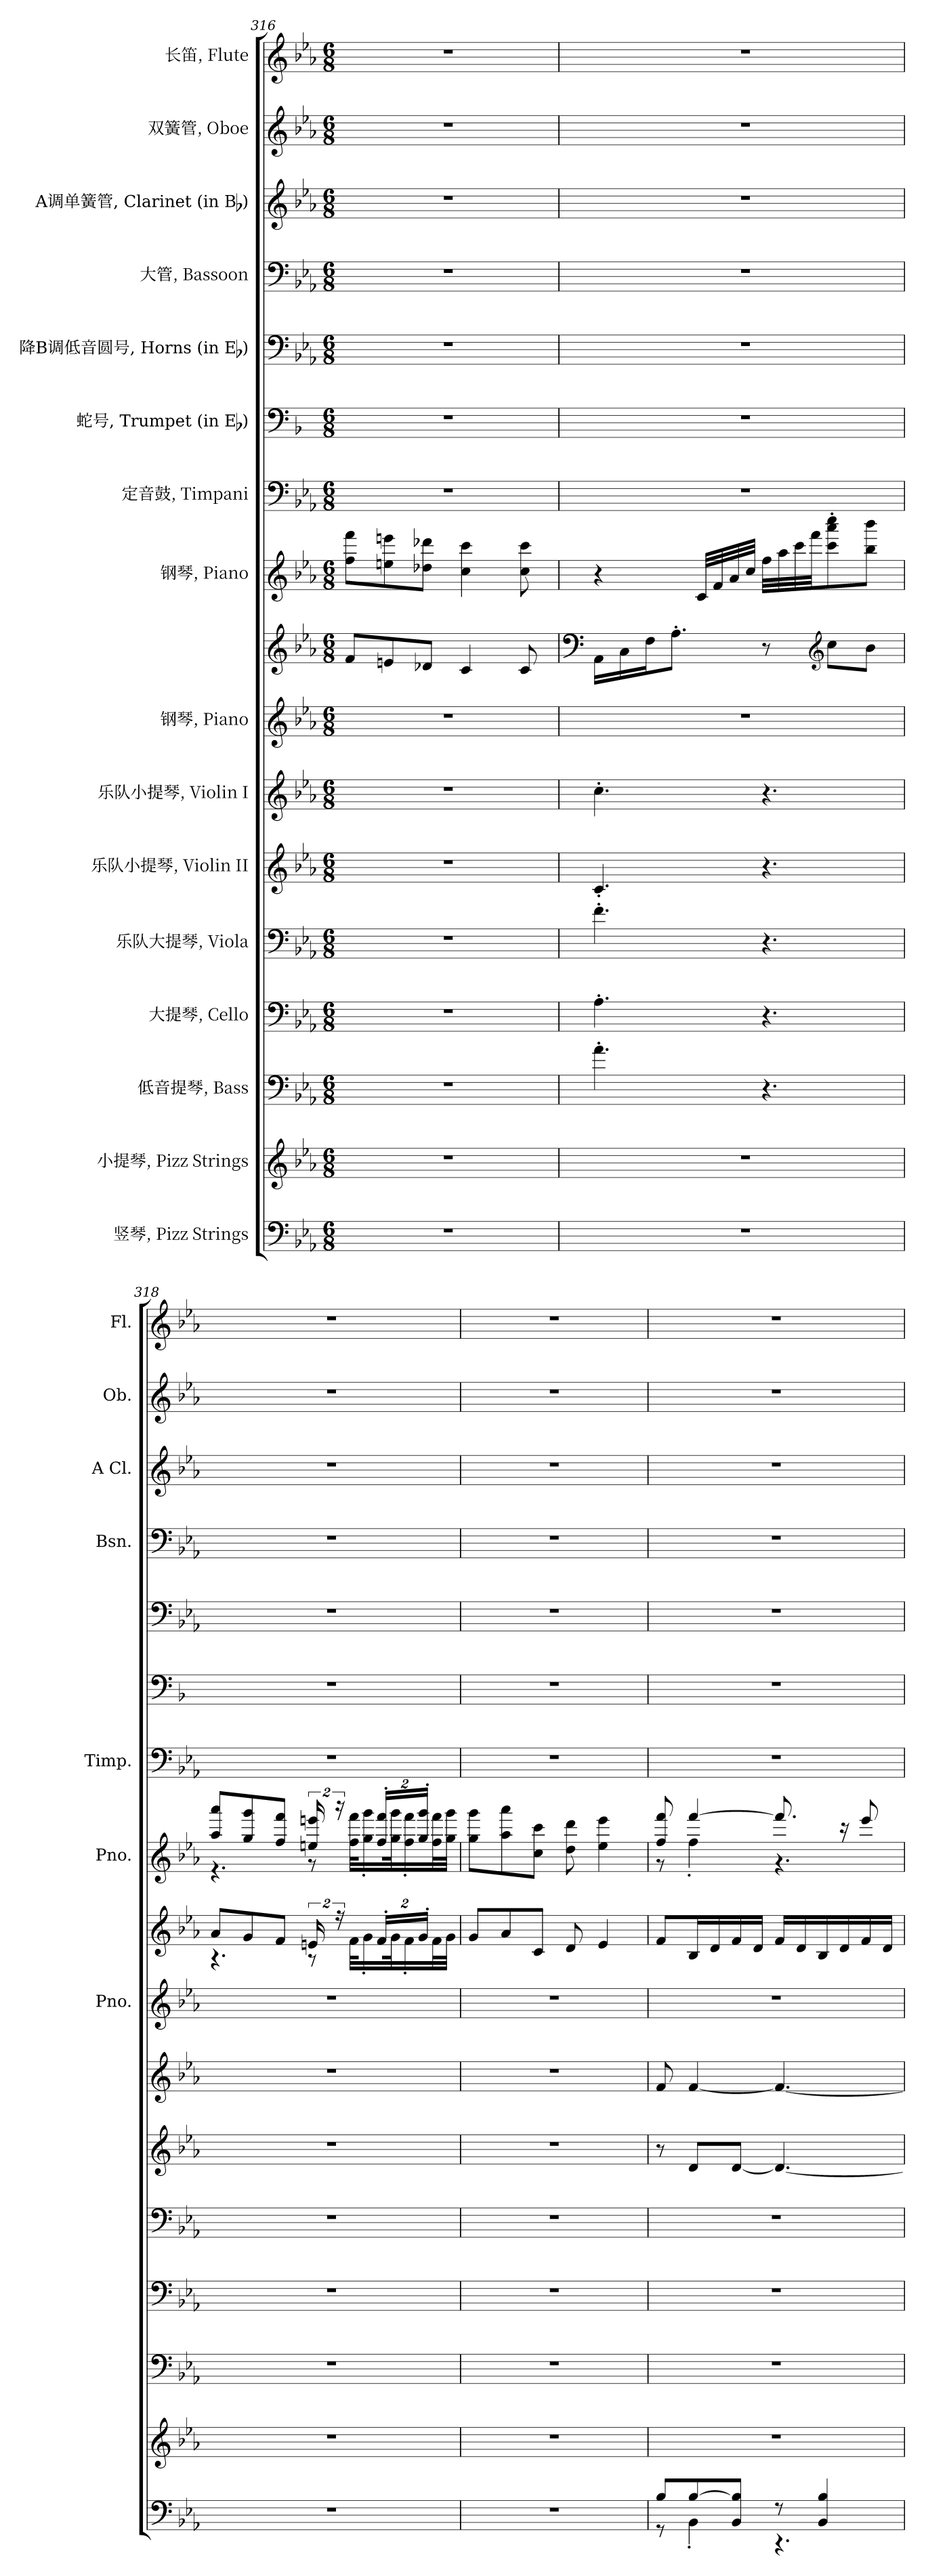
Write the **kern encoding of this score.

**kern	**kern	**kern	**kern	**kern	**kern	**kern	**kern	**kern	**kern	**kern	**kern	**kern	**kern	**kern	**kern	**kern
*part16	*part15	*part14	*part13	*part12	*part11	*part10	*part9	*part9	*part8	*part7	*part6	*part5	*part4	*part3	*part2	*part1
*staff17	*staff16	*staff15	*staff14	*staff13	*staff12	*staff11	*staff10	*staff9	*staff8	*staff7	*staff6	*staff5	*staff4	*staff3	*staff2	*staff1
*I"竖琴, Pizz Strings	*I"小提琴, Pizz Strings	*I"低音提琴, Bass	*I"大提琴, Cello	*I"乐队大提琴, Viola	*I"乐队小提琴, Violin II	*I"乐队小提琴, Violin I	*I"钢琴, Piano	*	*I"钢琴, Piano	*I"定音鼓, Timpani	*I"蛇号, Trumpet (in Eb)	*I"降B调低音圆号, Horns (in Eb)	*I"大管, Bassoon	*I"A调单簧管, Clarinet (in Bb)	*I"双簧管, Oboe	*I"长笛, Flute
*	*	*	*	*	*	*	*I'Pno.	*	*I'Pno.	*I'Timp.	*	*	*I'Bsn.	*I'A Cl.	*I'Ob.	*I'Fl.
!!LO:PB:g=z
*clefF4	*clefG2	*clefF4	*clefF4	*clefF4	*clefG2	*clefG2	*clefG2	*clefG2	*clefG2	*clefF4	*clefF4	*clefF4	*clefF4	*clefG2	*clefG2	*clefG2
*	*	*ITrd7c12	*	*	*	*	*	*	*	*	*ITrd1c2	*ITrd1c2	*	*ITrd2c3	*	*
*k[b-e-a-]	*k[b-e-a-]	*k[b-e-a-]	*k[b-e-a-]	*k[b-e-a-]	*k[b-e-a-]	*k[b-e-a-]	*k[b-e-a-]	*k[b-e-a-]	*k[b-e-a-]	*k[b-e-a-]	*k[b-e-a-]	*k[b-e-a-d-g-]	*k[b-e-a-]	*k[]	*k[b-e-a-]	*k[b-e-a-]
*M6/8	*M6/8	*M6/8	*M6/8	*M6/8	*M6/8	*M6/8	*M6/8	*M6/8	*M6/8	*M6/8	*M6/8	*M6/8	*M6/8	*M6/8	*M6/8	*M6/8
=316	=316	=316	=316	=316	=316	=316	=316	=316	=316	=316	=316	=316	=316	=316	=316	=316
2.r	2.r	2.r	2.r	2.r	2.r	2.r	2.r	8f/L	8ff\ 8fff\L	2.r	2.r	2.r	2.r	2.r	2.r	2.r
.	.	.	.	.	.	.	.	8en/	8een\ 8eeen\	.	.	.	.	.	.	.
.	.	.	.	.	.	.	.	8d-X/J	8dd-X\ 8ddd-X\J	.	.	.	.	.	.	.
.	.	.	.	.	.	.	.	4c/	4cc\ 4ccc\	.	.	.	.	.	.	.
.	.	.	.	.	.	.	.	8c/	8cc\ 8ccc\	.	.	.	.	.	.	.
=317	=317	=317	=317	=317	=317	=317	=317	=317	=317	=317	=317	=317	=317	=317	=317	=317
*	*	*	*	*	*	*	*	*clefF4	*	*	*	*	*	*	*	*
2.r	2.r	4.A-'\	4.A-'\	4.f'\	4.c'/	4.cc'\	2.r	16AA-\LL	4r	2.r	2.r	2.r	2.r	2.r	2.r	2.r
.	.	.	.	.	.	.	.	16C\	.	.	.	.	.	.	.	.
.	.	.	.	.	.	.	.	16F\J	.	.	.	.	.	.	.	.
.	.	.	.	.	.	.	.	8.A-'\J	.	.	.	.	.	.	.	.
.	.	.	.	.	.	.	.	.	32c/LLL	.	.	.	.	.	.	.
.	.	.	.	.	.	.	.	.	32f/	.	.	.	.	.	.	.
.	.	.	.	.	.	.	.	.	32a-/	.	.	.	.	.	.	.
.	.	.	.	.	.	.	.	.	32cc/JJJ	.	.	.	.	.	.	.
.	.	4.r	4.r	4.r	4.r	4.r	.	8r	32ff\LLL	.	.	.	.	.	.	.
.	.	.	.	.	.	.	.	.	32aa-\	.	.	.	.	.	.	.
.	.	.	.	.	.	.	.	.	32ccc\	.	.	.	.	.	.	.
.	.	.	.	.	.	.	.	.	32fff\JJ	.	.	.	.	.	.	.
*	*	*	*	*	*	*	*	*clefG2	*	*	*	*	*	*	*	*
.	.	.	.	.	.	.	.	8cc\L	8ccc\' 8aaa-\' 8cccc\'	.	.	.	.	.	.	.
.	.	.	.	.	.	.	.	8b-\J	8bb-\ 8bbb-\J	.	.	.	.	.	.	.
!!LO:PB:g=z
=318	=318	=318	=318	=318	=318	=318	=318	=318	=318	=318	=318	=318	=318	=318	=318	=318
*	*	*	*	*	*	*	*	*^	*^	*	*	*	*	*	*	*
2.r	2.r	2.r	2.r	2.r	2.r	2.r	2.r	8a-/L	4.r	8aa-/ 8aaa-/L	4.r	2.r	2.r	2.r	2.r	2.r	2.r	2.r
.	.	.	.	.	.	.	.	8g/	.	8gg/ 8ggg/	.	.	.	.	.	.	.	.
.	.	.	.	.	.	.	.	8f/J	.	8ff/ 8fff/J	.	.	.	.	.	.	.	.
.	.	.	.	.	.	.	.	32%3en/	8r	32%3een/ 32%3eeen/	8r	.	.	.	.	.	.	.
.	.	.	.	.	.	.	.	32%3r	.	32%3r	.	.	.	.	.	.	.	.
.	.	.	.	.	.	.	.	.	32f\KLL	.	32ff\ 32fff\KLL	.	.	.	.	.	.	.
.	.	.	.	.	.	.	.	.	16g'\	.	16gg\' 16ggg\'	.	.	.	.	.	.	.
.	.	.	.	.	.	.	.	32%3f'/L	.	32%3ff/' 32%3fff/'L	.	.	.	.	.	.	.	.
.	.	.	.	.	.	.	.	.	32g\K	.	32gg\ 32ggg\K	.	.	.	.	.	.	.
.	.	.	.	.	.	.	.	.	16f'\	.	16ff\' 16fff\'	.	.	.	.	.	.	.
.	.	.	.	.	.	.	.	32%3g'/J	.	32%3gg/' 32%3ggg/'J	.	.	.	.	.	.	.	.
.	.	.	.	.	.	.	.	.	32f\L	.	32ff\ 32fff\L	.	.	.	.	.	.	.
.	.	.	.	.	.	.	.	.	32g\JJJ	.	32gg\ 32ggg\JJJ	.	.	.	.	.	.	.
*	*	*	*	*	*	*	*	*v	*v	*	*	*	*	*	*	*	*	*
*	*	*	*	*	*	*	*	*	*v	*v	*	*	*	*	*	*	*
=319	=319	=319	=319	=319	=319	=319	=319	=319	=319	=319	=319	=319	=319	=319	=319	=319
2.r	2.r	2.r	2.r	2.r	2.r	2.r	2.r	8g/L	8gg\ 8ggg\L	2.r	2.r	2.r	2.r	2.r	2.r	2.r
.	.	.	.	.	.	.	.	8a-/	8aa-\ 8aaa-\	.	.	.	.	.	.	.
.	.	.	.	.	.	.	.	8c/J	8cc\ 8ccc\J	.	.	.	.	.	.	.
.	.	.	.	.	.	.	.	8d/	8dd\ 8ddd\	.	.	.	.	.	.	.
.	.	.	.	.	.	.	.	4e-/	4ee-\ 4eee-\	.	.	.	.	.	.	.
=320	=320	=320	=320	=320	=320	=320	=320	=320	=320	=320	=320	=320	=320	=320	=320	=320
*^	*	*	*	*	*	*	*	*	*^	*	*	*	*	*	*	*
8B-/L	8r	2.r	2.r	2.r	2.r	8r	8f/	2.r	8f/L	8ff/ 8fff/	8r	2.r	2.r	2.r	2.r	2.r	2.r	2.r
[8B-/	4BB-'\	.	.	.	.	8d/L	[4f/	.	16B-/L	[4fff/	4ff'\	.	.	.	.	.	.	.
.	.	.	.	.	.	.	.	.	16d/	.	.	.	.	.	.	.	.	.
8BB-/ 8B-/]J	.	.	.	.	.	[8d/J	.	.	16f/	.	.	.	.	.	.	.	.	.
.	.	.	.	.	.	.	.	.	16d/JJ	.	.	.	.	.	.	.	.	.
8r	4.r	.	.	.	.	4.d/_	4.f/_	.	16f/LL	8.fff/]	4.r	.	.	.	.	.	.	.
.	.	.	.	.	.	.	.	.	16d/	.	.	.	.	.	.	.	.	.
4BB-/ 4B-/	.	.	.	.	.	.	.	.	16B-/	.	.	.	.	.	.	.	.	.
.	.	.	.	.	.	.	.	.	16d/	16r	.	.	.	.	.	.	.	.
.	.	.	.	.	.	.	.	.	16f/	8eee-/	.	.	.	.	.	.	.	.
.	.	.	.	.	.	.	.	.	16d/JJ	.	.	.	.	.	.	.	.	.
*v	*v	*	*	*	*	*	*	*	*	*v	*v	*	*	*	*	*	*	*
=	=	=	=	=	=	=	=	=	=	=	=	=	=	=	=	=
*-	*-	*-	*-	*-	*-	*-	*-	*-	*-	*-	*-	*-	*-	*-	*-	*-
